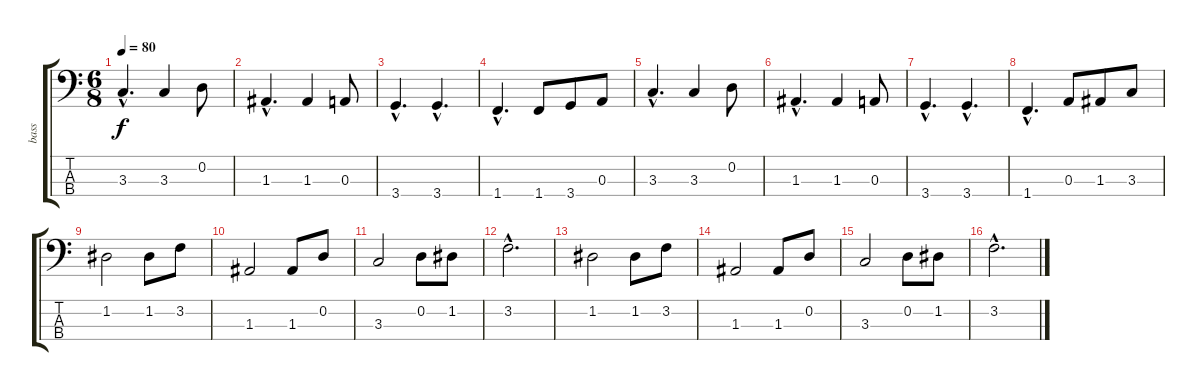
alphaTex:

\track ("bass" "bass") {instrument electricbassfinger}
\staff {score tabs}
\tuning (G2 D2 A1 E1) {hide}
\ts (6 8)
\tempo 80
\clef f4
\ks c
3.3{hac}.4{d dy f} 3.3.4 0.2.8 |
1.3{hac}.4{d} 1.3.4 0.3.8 |
3.4{hac}.4{d} 3.4{hac}.4{d} |
1.4{hac}.4{d} 1.4.8 3.4.8 0.3.8 |
3.3{hac}.4{d} 3.3.4 0.2.8 |
1.3{hac}.4{d} 1.3.4 0.3.8 |
3.4{hac}.4{d} 3.4{hac}.4{d} |
1.4{hac}.4{d} 0.3.8 1.3.8 3.3.8 |
1.2.2 1.2.8 3.2.8 |
1.3.2 1.3.8 0.2.8 |
3.3.2 0.2.8 1.2.8 |
3.2{hac}.2{d} |
1.2.2 1.2.8 3.2.8 |
1.3.2 1.3.8 0.2.8 |
3.3.2 0.2.8 1.2.8 |
3.2{hac}.2{d}
